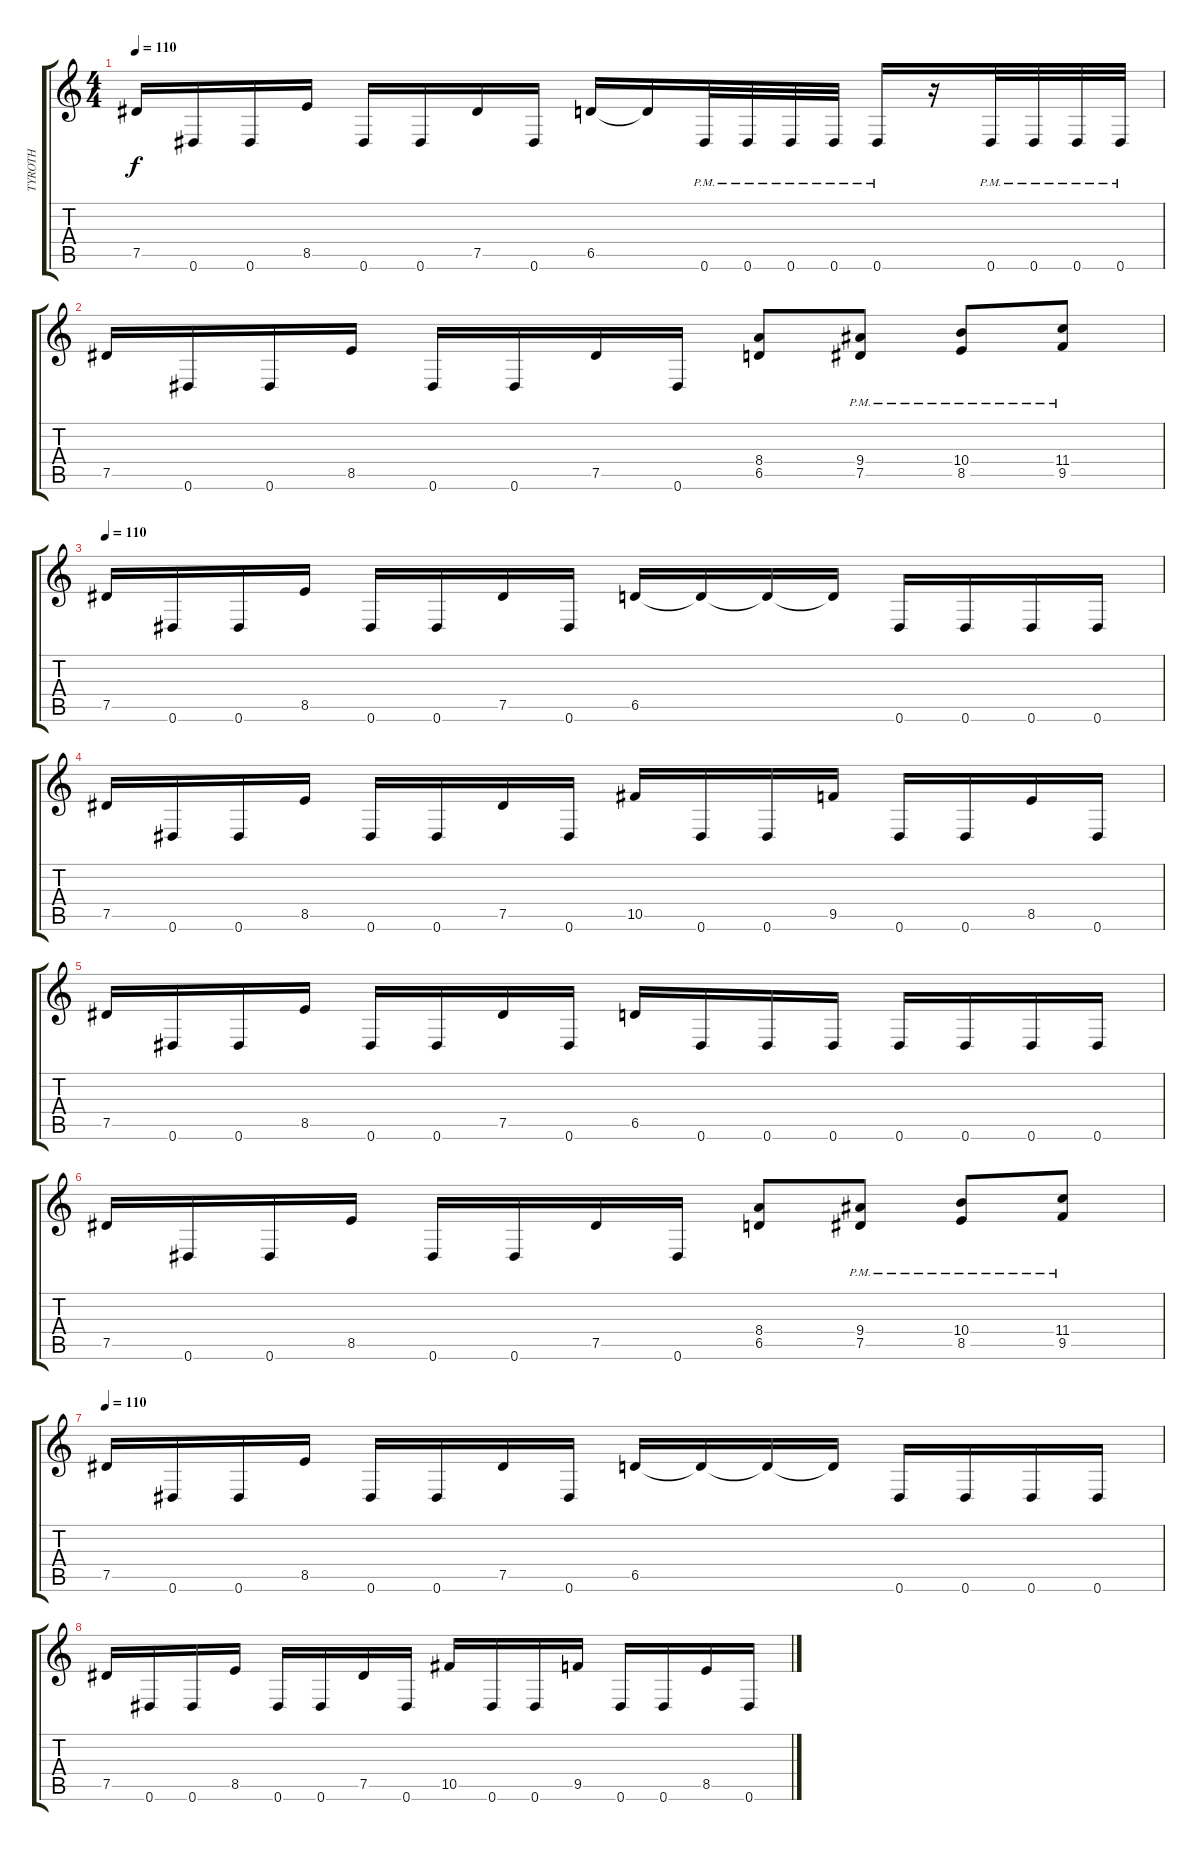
\track ("TYROTH" "TYROTH") {instrument acousticguitarnylon}
\staff {score tabs}
\tuning (Eb4 Bb3 Gb3 Db3 Ab2 Eb2) {hide}
\ts (4 4)
\tempo 110
\clef g2
\ks c
7.5.16{dy f instrument distortionguitar} 0.6.16 0.6.16 8.5.16 0.6.16 0.6.16 7.5.16 0.6.16 6.5.16 6.5{t}.16 0.6{pm}.32 0.6{pm}.32 0.6{pm}.32 0.6{pm}.32 0.6{pm}.16 r.16 0.6{pm}.32 0.6{pm}.32 0.6{pm}.32 0.6{pm}.32 |
7.5.16 0.6.16 0.6.16 8.5.16 0.6.16 0.6.16 7.5.16 0.6.16 (8.4 6.5).8 (9.4{pm} 7.5{pm}).8 (10.4{pm} 8.5{pm}).8 (11.4{pm} 9.5{pm}).8 |
\tempo 110
7.5.16{instrument distortionguitar} 0.6.16 0.6.16 8.5.16 0.6.16 0.6.16 7.5.16 0.6.16 6.5.16 6.5{t}.16 6.5{t}.16 6.5{t}.16 0.6.16 0.6.16 0.6.16 0.6.16 |
7.5.16 0.6.16 0.6.16 8.5.16 0.6.16 0.6.16 7.5.16 0.6.16 10.5.16 0.6.16 0.6.16 9.5.16 0.6.16 0.6.16 8.5.16 0.6.16 |
7.5.16{instrument distortionguitar} 0.6.16 0.6.16 8.5.16 0.6.16 0.6.16 7.5.16 0.6.16 6.5.16 0.6.16 0.6.16 0.6.16 0.6.16 0.6.16 0.6.16 0.6.16 |
7.5.16 0.6.16 0.6.16 8.5.16 0.6.16 0.6.16 7.5.16 0.6.16 (8.4 6.5).8 (9.4{pm} 7.5{pm}).8 (10.4{pm} 8.5{pm}).8 (11.4{pm} 9.5{pm}).8 |
\tempo 110
7.5.16{instrument distortionguitar} 0.6.16 0.6.16 8.5.16 0.6.16 0.6.16 7.5.16 0.6.16 6.5.16 6.5{t}.16 6.5{t}.16 6.5{t}.16 0.6.16 0.6.16 0.6.16 0.6.16 |
7.5.16 0.6.16 0.6.16 8.5.16 0.6.16 0.6.16 7.5.16 0.6.16 10.5.16 0.6.16 0.6.16 9.5.16 0.6.16 0.6.16 8.5.16 0.6.16
